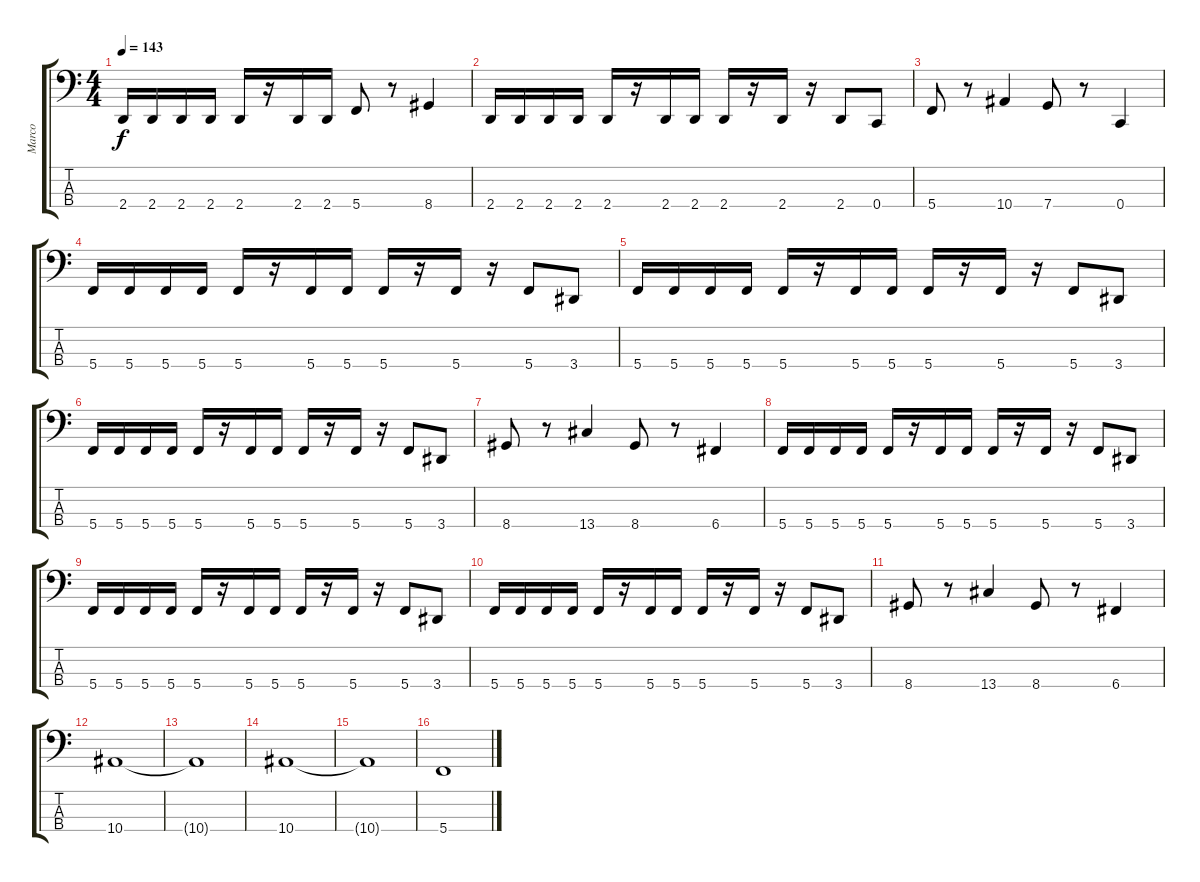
\track ("Marco" "Marco") {instrument electricbasspick}
\staff {score tabs}
\tuning (F2 C2 G1 C1) {hide}
\ts (4 4)
\tempo 143
\clef f4
\ks c
2.4.16{dy f} 2.4.16 2.4.16 2.4.16 2.4.16 r.16 2.4.16 2.4.16 5.4.8 r.8 8.4.4 |
2.4.16 2.4.16 2.4.16 2.4.16 2.4.16 r.16 2.4.16 2.4.16 2.4.16 r.16 2.4.16 r.16 2.4.8 0.4.8 |
5.4.8 r.8 10.4.4 7.4.8 r.8 0.4.4 |
5.4.16 5.4.16 5.4.16 5.4.16 5.4.16 r.16 5.4.16 5.4.16 5.4.16 r.16 5.4.16 r.16 5.4.8 3.4.8 |
5.4.16 5.4.16 5.4.16 5.4.16 5.4.16 r.16 5.4.16 5.4.16 5.4.16 r.16 5.4.16 r.16 5.4.8 3.4.8 |
5.4.16 5.4.16 5.4.16 5.4.16 5.4.16 r.16 5.4.16 5.4.16 5.4.16 r.16 5.4.16 r.16 5.4.8 3.4.8 |
8.4.8 r.8 13.4.4 8.4.8 r.8 6.4.4 |
5.4.16 5.4.16 5.4.16 5.4.16 5.4.16 r.16 5.4.16 5.4.16 5.4.16 r.16 5.4.16 r.16 5.4.8 3.4.8 |
5.4.16 5.4.16 5.4.16 5.4.16 5.4.16 r.16 5.4.16 5.4.16 5.4.16 r.16 5.4.16 r.16 5.4.8 3.4.8 |
5.4.16 5.4.16 5.4.16 5.4.16 5.4.16 r.16 5.4.16 5.4.16 5.4.16 r.16 5.4.16 r.16 5.4.8 3.4.8 |
8.4.8 r.8 13.4.4 8.4.8 r.8 6.4.4 |
10.4.1 |
10.4{t}.1 |
10.4.1 |
10.4{t}.1 |
5.4.1
